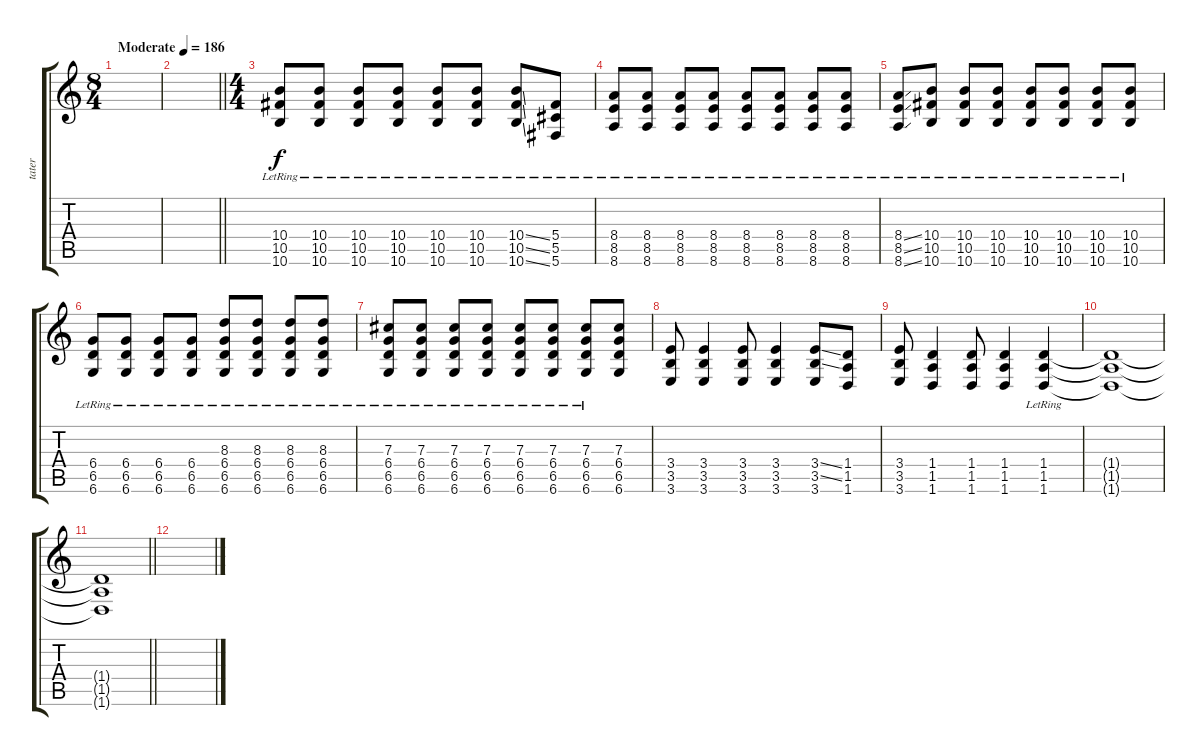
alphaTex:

\track ("tater" "tater") {instrument electricguitarclean}
\staff {score tabs}
\tuning (Eb4 Bb3 Gb3 Db3 Ab2 Db2) {hide}
\ts (8 4)
\tempo (186 "Moderate")
\clef g2
\ks c
|
\barLineRight lightlight
|
\ts (4 4)
\section ("" " ")
(10.4{lr} 10.5{lr} 10.6{lr}).8 (10.4{lr} 10.5{lr} 10.6{lr}).8 (10.4{lr} 10.5{lr} 10.6{lr}).8 (10.4{lr} 10.5{lr} 10.6{lr}).8 (10.4{lr} 10.5{lr} 10.6{lr}).8 (10.4{lr} 10.5{lr} 10.6{lr}).8 (10.4{ss lr} 10.5{ss lr} 10.6{ss lr}).8 (5.4{lr} 5.5{lr} 5.6{lr}).8 |
(8.4{lr} 8.5{lr} 8.6{lr}).8 (8.4{lr} 8.5{lr} 8.6{lr}).8 (8.4{lr} 8.5{lr} 8.6{lr}).8 (8.4{lr} 8.5{lr} 8.6{lr}).8 (8.4{lr} 8.5{lr} 8.6{lr}).8 (8.4{lr} 8.5{lr} 8.6{lr}).8 (8.4{lr} 8.5{lr} 8.6{lr}).8 (8.4{lr} 8.5{lr} 8.6{lr}).8 |
(8.4{ss lr} 8.5{ss lr} 8.6{ss lr}).8 (10.4{lr} 10.5{lr} 10.6{lr}).8 (10.4{lr} 10.5{lr} 10.6{lr}).8 (10.4{lr} 10.5{lr} 10.6{lr}).8 (10.4{lr} 10.5{lr} 10.6{lr}).8 (10.4{lr} 10.5{lr} 10.6{lr}).8 (10.4{lr} 10.5{lr} 10.6{lr}).8 (10.4{lr} 10.5{lr} 10.6{lr}).8 |
(6.4{lr} 6.5{lr} 6.6{lr}).8 (6.4{lr} 6.5{lr} 6.6{lr}).8 (6.4{lr} 6.5{lr} 6.6{lr}).8 (6.4{lr} 6.5{lr} 6.6{lr}).8 (8.3{lr} 6.4{lr} 6.5{lr} 6.6{lr}).8 (8.3{lr} 6.4{lr} 6.5{lr} 6.6{lr}).8 (8.3{lr} 6.4{lr} 6.5{lr} 6.6{lr}).8 (8.3{lr} 6.4{lr} 6.5{lr} 6.6{lr}).8 |
(7.3{lr} 6.4{lr} 6.5{lr} 6.6{lr}).8 (7.3{lr} 6.4{lr} 6.5{lr} 6.6{lr}).8 (7.3{lr} 6.4{lr} 6.5{lr} 6.6{lr}).8 (7.3{lr} 6.4{lr} 6.5{lr} 6.6{lr}).8 (7.3{lr} 6.4{lr} 6.5{lr} 6.6{lr}).8 (7.3{lr} 6.4{lr} 6.5{lr} 6.6{lr}).8 (7.3{lr} 6.4{lr} 6.5{lr} 6.6{lr}).8 (7.3 6.4 6.5 6.6).8 |
(3.4 3.5 3.6).8 (3.4 3.5 3.6).4 (3.4 3.5 3.6).8 (3.4 3.5 3.6).4 (3.4{ss} 3.5{ss} 3.6).8 (1.4 1.5 1.6).8 |
(3.4 3.5 3.6).8 (1.4 1.5 1.6).4 (1.4 1.5 1.6).8 (1.4 1.5 1.6).4 (1.4{lr} 1.5{lr} 1.6{lr}).4 |
(1.4{t} 1.5{t} 1.6{t}).1 |
\barLineRight lightlight
(1.4{t} 1.5{t} 1.6{t}).1 |
\section ("" " ")
